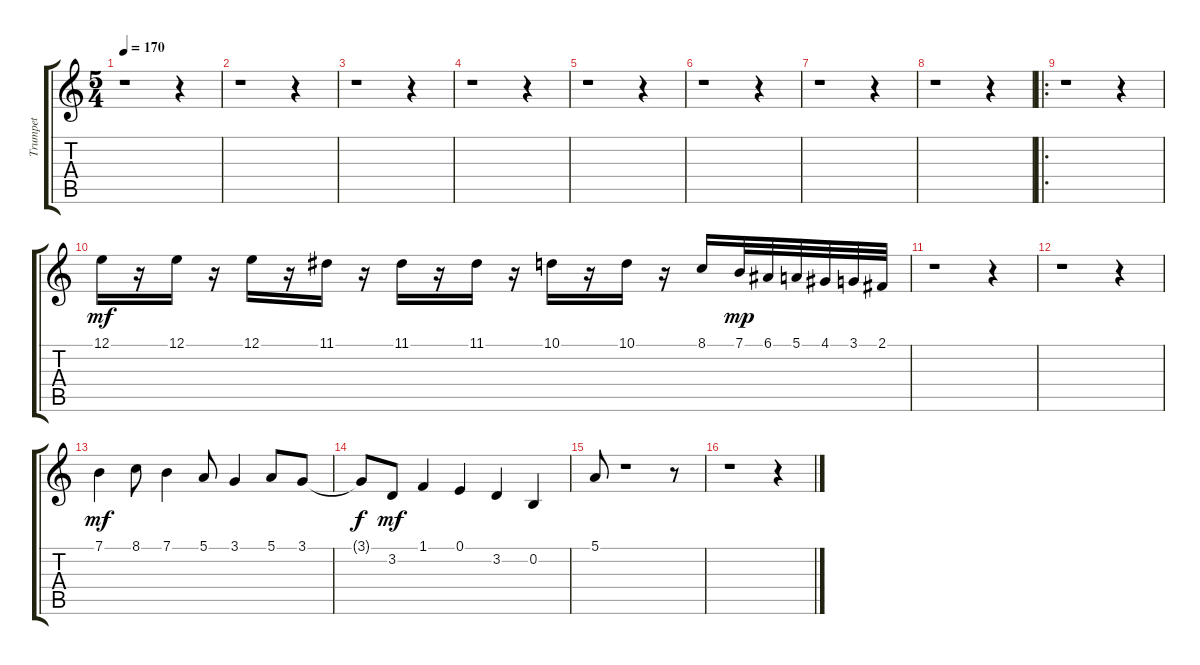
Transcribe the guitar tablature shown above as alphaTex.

\track ("Trumpet" "Trumpet") {instrument trumpet}
\staff {score tabs}
\tuning (E4 B3 G3 D3 A2 E2) {hide}
\ts (5 4)
\tempo 170
\clef g2
\ks c
r.1{dy mf instrument trumpet} r.4 |
r.1 r.4 |
r.1 r.4 |
r.1 r.4 |
r.1 r.4 |
r.1 r.4 |
r.1 r.4 |
r.1 r.4 |
\ro
r.1 r.4 |
12.1.16 r.16 12.1.16 r.16 12.1.16 r.16 11.1.16 r.16 11.1.16 r.16 11.1.16 r.16 10.1.16 r.16 10.1.16 r.16 8.1.16 7.1.32{dy mp} 6.1.32 5.1.32 4.1.32 3.1.32 2.1.32 |
r.1 r.4 |
r.1 r.4 |
7.1.4{dy mf} 8.1.8 7.1.4 5.1.8 3.1.4 5.1.8 3.1.8 |
3.1{t}.8{dy f} 3.2.8{dy mf} 1.1.4 0.1.4 3.2.4 0.2.4 |
5.1.8 r.1 r.8 |
r.1 r.4
